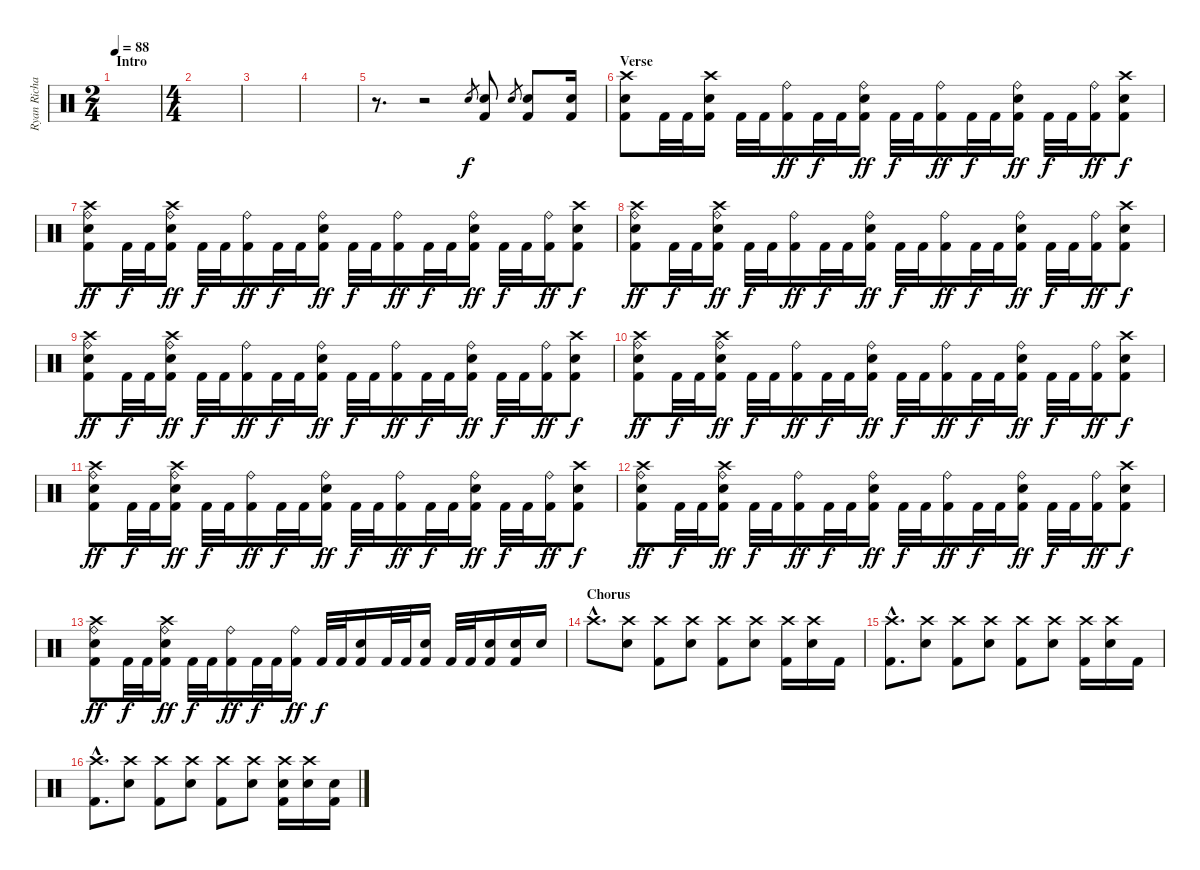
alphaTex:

\track ("Ryan Richards" "Ryan Richa") {instrument percussion}
\staff {score}
\articulation defaults
\ts (2 4)
\section ("" "Intro")
\tempo 88
\clef neutral
\ks c
|
\ts (4 4)
|
|
|
r.8{d} r.2 "Snare (hit) 2".8{gr} ("Snare (hit) 2" "Kick (hit) 2").8{volume 13} "Snare (hit) 2".8{gr} ("Snare (hit) 2" "Kick (hit) 2").8 ("Snare (hit) 2" "Kick (hit) 2").16 |
\section ("" "Verse")
("Crash high (hit)" "Snare (hit) 2" "Kick (hit) 2").8 "Kick (hit) 2".32 "Kick (hit) 2".32 ("Crash high (hit)" "Snare (hit) 2" "Kick (hit) 2").16 "Kick (hit) 2".32 "Kick (hit) 2".32 ("Ride (bell)" "Kick (hit) 2").16{dy ff} "Kick (hit) 2".32{dy f} "Kick (hit) 2".32 ("Snare (hit) 2" "Ride (bell)" "Kick (hit) 2").16{dy ff} "Kick (hit) 2".32{dy f} "Kick (hit) 2".32 ("Ride (bell)" "Kick (hit) 2").16{dy ff} "Kick (hit) 2".32{dy f} "Kick (hit) 2".32 ("Snare (hit) 2" "Ride (bell)" "Kick (hit) 2").16{dy ff} "Kick (hit) 2".32{dy f} "Kick (hit) 2".32 ("Ride (bell)" "Kick (hit) 2").16{dy ff} ("Crash high (hit)" "Snare (hit) 2" "Kick (hit) 2").8{dy f} |
("Crash high (hit)" "Snare (hit) 2" "Ride (bell)" "Kick (hit) 2").8{dy ff} "Kick (hit) 2".32{dy f} "Kick (hit) 2".32 ("Crash high (hit)" "Snare (hit) 2" "Ride (bell)" "Kick (hit) 2").16{dy ff} "Kick (hit) 2".32{dy f} "Kick (hit) 2".32 ("Ride (bell)" "Kick (hit) 2").16{dy ff} "Kick (hit) 2".32{dy f} "Kick (hit) 2".32 ("Snare (hit) 2" "Ride (bell)" "Kick (hit) 2").16{dy ff} "Kick (hit) 2".32{dy f} "Kick (hit) 2".32 ("Ride (bell)" "Kick (hit) 2").16{dy ff} "Kick (hit) 2".32{dy f} "Kick (hit) 2".32 ("Snare (hit) 2" "Ride (bell)" "Kick (hit) 2").16{dy ff} "Kick (hit) 2".32{dy f} "Kick (hit) 2".32 ("Ride (bell)" "Kick (hit) 2").16{dy ff} ("Crash high (hit)" "Snare (hit) 2" "Kick (hit) 2").8{dy f} |
("Crash high (hit)" "Snare (hit) 2" "Ride (bell)" "Kick (hit) 2").8{dy ff} "Kick (hit) 2".32{dy f} "Kick (hit) 2".32 ("Crash high (hit)" "Snare (hit) 2" "Ride (bell)" "Kick (hit) 2").16{dy ff} "Kick (hit) 2".32{dy f} "Kick (hit) 2".32 ("Ride (bell)" "Kick (hit) 2").16{dy ff} "Kick (hit) 2".32{dy f} "Kick (hit) 2".32 ("Snare (hit) 2" "Ride (bell)" "Kick (hit) 2").16{dy ff} "Kick (hit) 2".32{dy f} "Kick (hit) 2".32 ("Ride (bell)" "Kick (hit) 2").16{dy ff} "Kick (hit) 2".32{dy f} "Kick (hit) 2".32 ("Snare (hit) 2" "Ride (bell)" "Kick (hit) 2").16{dy ff} "Kick (hit) 2".32{dy f} "Kick (hit) 2".32 ("Ride (bell)" "Kick (hit) 2").16{dy ff} ("Crash high (hit)" "Snare (hit) 2" "Kick (hit) 2").8{dy f} |
("Crash high (hit)" "Snare (hit) 2" "Ride (bell)" "Kick (hit) 2").8{dy ff} "Kick (hit) 2".32{dy f} "Kick (hit) 2".32 ("Crash high (hit)" "Snare (hit) 2" "Ride (bell)" "Kick (hit) 2").16{dy ff} "Kick (hit) 2".32{dy f} "Kick (hit) 2".32 ("Ride (bell)" "Kick (hit) 2").16{dy ff} "Kick (hit) 2".32{dy f} "Kick (hit) 2".32 ("Snare (hit) 2" "Ride (bell)" "Kick (hit) 2").16{dy ff} "Kick (hit) 2".32{dy f} "Kick (hit) 2".32 ("Ride (bell)" "Kick (hit) 2").16{dy ff} "Kick (hit) 2".32{dy f} "Kick (hit) 2".32 ("Snare (hit) 2" "Ride (bell)" "Kick (hit) 2").16{dy ff} "Kick (hit) 2".32{dy f} "Kick (hit) 2".32 ("Ride (bell)" "Kick (hit) 2").16{dy ff} ("Crash high (hit)" "Snare (hit) 2" "Kick (hit) 2").8{dy f} |
("Crash high (hit)" "Snare (hit) 2" "Ride (bell)" "Kick (hit) 2").8{dy ff} "Kick (hit) 2".32{dy f} "Kick (hit) 2".32 ("Crash high (hit)" "Snare (hit) 2" "Ride (bell)" "Kick (hit) 2").16{dy ff} "Kick (hit) 2".32{dy f} "Kick (hit) 2".32 ("Ride (bell)" "Kick (hit) 2").16{dy ff} "Kick (hit) 2".32{dy f} "Kick (hit) 2".32 ("Snare (hit) 2" "Ride (bell)" "Kick (hit) 2").16{dy ff} "Kick (hit) 2".32{dy f} "Kick (hit) 2".32 ("Ride (bell)" "Kick (hit) 2").16{dy ff} "Kick (hit) 2".32{dy f} "Kick (hit) 2".32 ("Snare (hit) 2" "Ride (bell)" "Kick (hit) 2").16{dy ff} "Kick (hit) 2".32{dy f} "Kick (hit) 2".32 ("Ride (bell)" "Kick (hit) 2").16{dy ff} ("Crash high (hit)" "Snare (hit) 2" "Kick (hit) 2").8{dy f} |
("Crash high (hit)" "Snare (hit) 2" "Ride (bell)" "Kick (hit) 2").8{dy ff} "Kick (hit) 2".32{dy f} "Kick (hit) 2".32 ("Crash high (hit)" "Snare (hit) 2" "Ride (bell)" "Kick (hit) 2").16{dy ff} "Kick (hit) 2".32{dy f} "Kick (hit) 2".32 ("Ride (bell)" "Kick (hit) 2").16{dy ff} "Kick (hit) 2".32{dy f} "Kick (hit) 2".32 ("Snare (hit) 2" "Ride (bell)" "Kick (hit) 2").16{dy ff} "Kick (hit) 2".32{dy f} "Kick (hit) 2".32 ("Ride (bell)" "Kick (hit) 2").16{dy ff} "Kick (hit) 2".32{dy f} "Kick (hit) 2".32 ("Snare (hit) 2" "Ride (bell)" "Kick (hit) 2").16{dy ff} "Kick (hit) 2".32{dy f} "Kick (hit) 2".32 ("Ride (bell)" "Kick (hit) 2").16{dy ff} ("Crash high (hit)" "Snare (hit) 2" "Kick (hit) 2").8{dy f} |
("Crash high (hit)" "Snare (hit) 2" "Ride (bell)" "Kick (hit) 2").8{dy ff} "Kick (hit) 2".32{dy f} "Kick (hit) 2".32 ("Crash high (hit)" "Snare (hit) 2" "Ride (bell)" "Kick (hit) 2").16{dy ff} "Kick (hit) 2".32{dy f} "Kick (hit) 2".32 ("Ride (bell)" "Kick (hit) 2").16{dy ff} "Kick (hit) 2".32{dy f} "Kick (hit) 2".32 ("Snare (hit) 2" "Ride (bell)" "Kick (hit) 2").16{dy ff} "Kick (hit) 2".32{dy f} "Kick (hit) 2".32 ("Ride (bell)" "Kick (hit) 2").16{dy ff} "Kick (hit) 2".32{dy f} "Kick (hit) 2".32 ("Snare (hit) 2" "Ride (bell)" "Kick (hit) 2").16{dy ff} "Kick (hit) 2".32{dy f} "Kick (hit) 2".32 ("Ride (bell)" "Kick (hit) 2").16{dy ff} ("Crash high (hit)" "Snare (hit) 2" "Kick (hit) 2").8{dy f} |
("Crash high (hit)" "Snare (hit) 2" "Ride (bell)" "Kick (hit) 2").8{dy ff} "Kick (hit) 2".32{dy f} "Kick (hit) 2".32 ("Crash high (hit)" "Snare (hit) 2" "Ride (bell)" "Kick (hit) 2").16{dy ff} "Kick (hit) 2".32{dy f} "Kick (hit) 2".32 ("Ride (bell)" "Kick (hit) 2").16{dy ff} "Kick (hit) 2".32{dy f} "Kick (hit) 2".32 ("Ride (bell)" "Kick (hit) 2").16{dy ff} "Kick (hit) 2".32{dy f} "Kick (hit) 2".32 ("Snare (hit) 2" "Kick (hit) 2").16 "Kick (hit) 2".32 "Kick (hit) 2".32 ("Snare (hit) 2" "Kick (hit) 2").16 "Kick (hit) 2".32 "Kick (hit) 2".32 ("Snare (hit) 2" "Kick (hit) 2").16 ("Snare (hit) 2" "Kick (hit) 2").16 "Snare (hit) 2".16 |
\section ("" "Chorus")
"Crash high (hit)"{hac}.8{d volume 14} ("Crash high (hit)" "Snare (hit) 2").8 ("Crash high (hit)" "Kick (hit) 2").8 ("Crash high (hit)" "Snare (hit) 2").8 ("Crash high (hit)" "Kick (hit) 2").8 ("Crash high (hit)" "Snare (hit) 2").8 ("Crash high (hit)" "Kick (hit) 2").16 ("Crash high (hit)" "Snare (hit) 2").16 "Kick (hit) 2".16 |
("Crash high (hit)"{hac} "Kick (hit) 2"{hac}).8{d} ("Crash high (hit)" "Snare (hit) 2").8 ("Crash high (hit)" "Kick (hit) 2").8 ("Crash high (hit)" "Snare (hit) 2").8 ("Crash high (hit)" "Kick (hit) 2").8 ("Crash high (hit)" "Snare (hit) 2").8 ("Crash high (hit)" "Kick (hit) 2").16 ("Crash high (hit)" "Snare (hit) 2").16 "Kick (hit) 2".16 |
("Crash high (hit)"{hac} "Kick (hit) 2"{hac}).8{d} ("Crash high (hit)" "Snare (hit) 2").8 ("Crash high (hit)" "Kick (hit) 2").8 ("Crash high (hit)" "Snare (hit) 2").8 ("Crash high (hit)" "Kick (hit) 2").8 ("Crash high (hit)" "Snare (hit) 2").8 ("Crash high (hit)" "Snare (hit) 2" "Kick (hit) 2").16 ("Crash high (hit)" "Snare (hit) 2").16 ("Snare (hit) 2" "Kick (hit) 2").16
